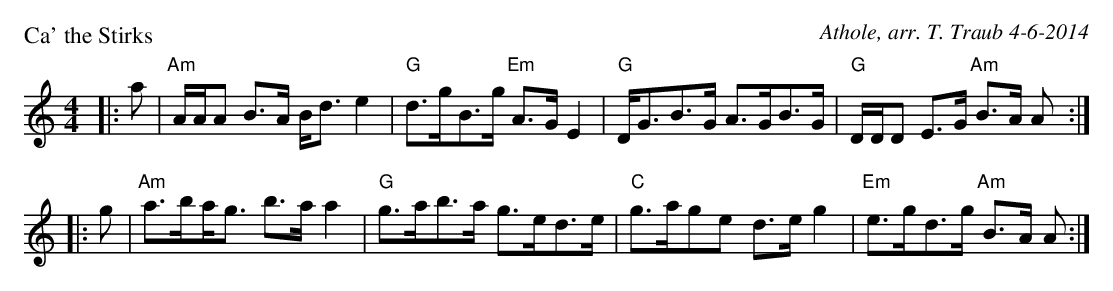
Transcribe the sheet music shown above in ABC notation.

X:1
P: Ca' the Stirks
C: Athole, arr. T. Traub 4-6-2014
M: 4/4
K: Am
L: 1/8
|: a|"Am"A/A/A B>A B<d e2|"G"d>gB>g "Em"A>G E2|"G"D<GB>G A>GB>G|"G"D/D/D E>G "Am"B>A A :|
|: g|"Am"a>b!beambr1!a<g b>a a2|"G"g>ab>a g>ed>e|"C"g>age d>e g2|"Em"e>gd>g "Am"B>A A :|
